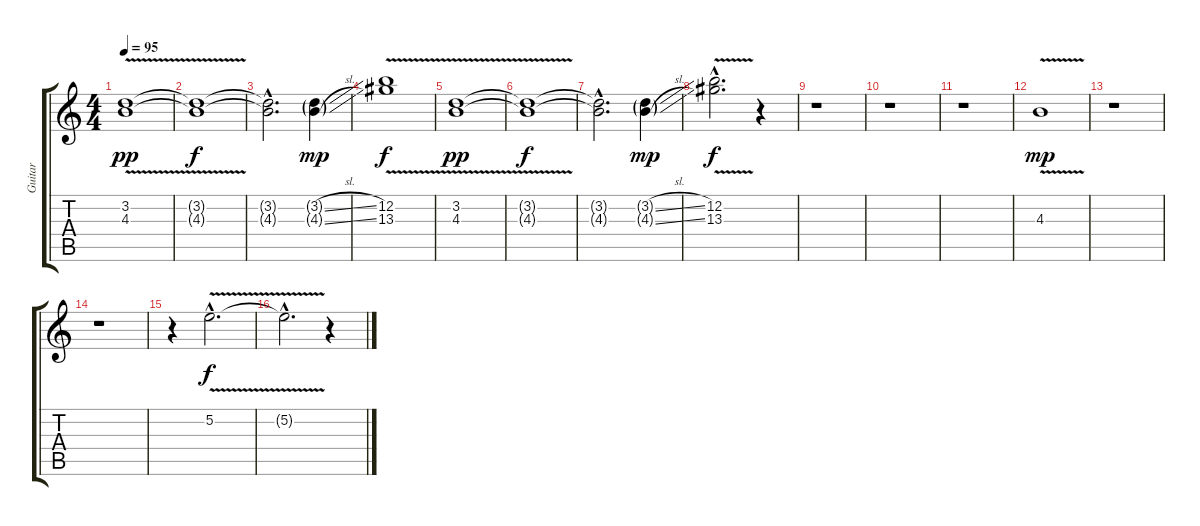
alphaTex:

\track ("Guitar" "Guitar") {instrument overdrivenguitar}
\staff {score tabs}
\tuning (E4 B3 G3 D3 A2 E2) {hide}
\ts (4 4)
\tempo 95
\clef g2
\ks c
(3.2{v} 4.3{v}).1{dy pp instrument overdrivenguitar} |
(3.2{t} 4.3{t}).1{dy f} |
(3.2{hac t} 4.3{hac t}).2{d} (3.2{sl g} 4.3{sl g}).4{dy mp} |
(12.2{v} 13.3{v}).1{dy f} |
(3.2{v} 4.3{v}).1{dy pp} |
(3.2{t} 4.3{t}).1{dy f} |
(3.2{hac t} 4.3{hac t}).2{d} (3.2{sl g} 4.3{sl g}).4{dy mp} |
(12.2{v hac} 13.3{v hac}).2{d dy f} r.4 |
r.1 |
r.1 |
r.1 |
4.3{v}.1{dy mp} |
r.1 |
r.1 |
r.4 5.2{v hac}.2{d dy f} |
5.2{hac t}.2{d} r.4
